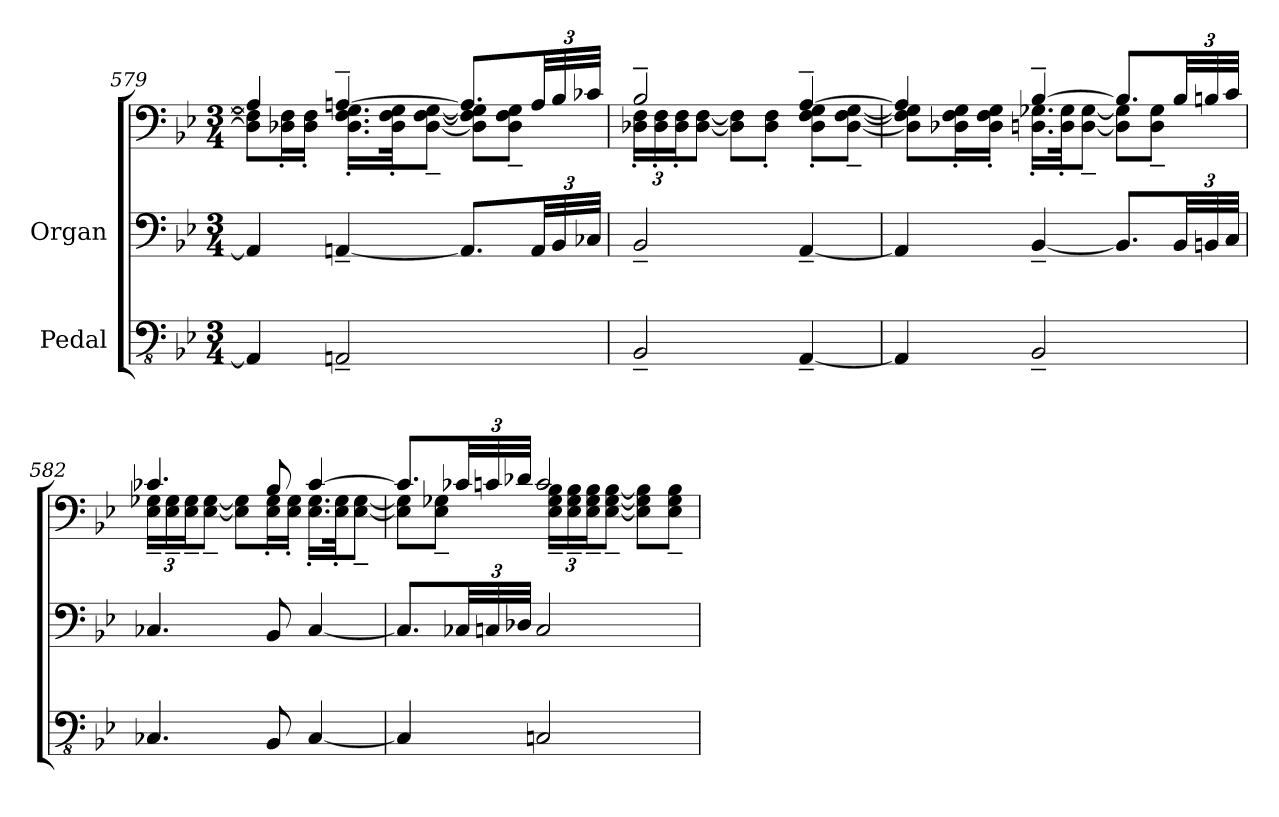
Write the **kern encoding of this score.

**kern	**kern	**kern
*part2	*part1	*part1
*staff3	*staff2	*staff1
*I"Pedal	*I"Organ	*
!!LO:LB:g=z
*clefFv4	*clefF4	*clefF4
*k[b-e-]	*k[b-e-]	*k[b-e-]
*M3/4	*M3/4	*M3/4
=579	=579	=579
*	*	*^
4AAA-/]	4AA-/]	4A-/]	8D-\] 8F\]L
.	.	.	16D-X\' 16F\'L
.	.	.	16D-\' 16F\'JJ
2AAAn~/	[4AAn~/	[4An~/	16.D-\' 16.F\' 16.G\'LL
.	.	.	32D-\' 32F\' 32G\'JK
.	.	.	[8D-\~ [8F\~ [8G\~J
.	8.AA/L]	8.A/L]	8D-\] 8F\] 8G\]L
.	.	.	8D-\~ 8F\~ 8G\~J
*	*Xbrackettup	*Xbrackettup	*
.	48AA/LL	48A/LL	.
.	48BB-/	48B-/	.
.	48C-X/JJJ	48c-X/JJJ	.
=580	=580	=580	=580
2BBB-~/	2BB-~/	2B-~/	24D-X\' 24F\'LL
.	.	.	24D-\' 24F\'
.	.	.	24D-\' 24F\'J
.	.	.	[8D-\ [8F\J
.	.	.	8D-\] 8F\]L
.	.	.	8D-\' 8F\'J
[4AAA~/	[4AA~/	[4A~/	8D-\' 8F\' 8G\'L
.	.	.	[8D-\~ [8F\~ [8G\~J
=581	=581	=581	=581
4AAA/]	4AA/]	4A/]	8D-\] 8F\] 8G\]L
.	.	.	16D-X\' 16F\' 16G\'L
.	.	.	16D-\' 16F\' 16G\'JJ
2BBB-~/	[4BB-~/	[4B-~/	16.Dn\' 16.G-X\'LL
.	.	.	32D\' 32G-\'JK
.	.	.	[8D\~ [8G-\~J
.	8.BB-/L]	8.B-/L]	8D\] 8G-\]L
.	.	.	8D\~ 8G-\~J
.	48BB-/LL	48B-/LL	.
.	48BBn/	48Bn/	.
.	48C/JJJ	48c/JJJ	.
!!LO:LB:g=z	!!
=582	=582	=582	=582
4.CC-X/	4.C-X/	4.c-X/	24E-\~ 24G-X\~LL
.	.	.	24E-\~ 24G-\~
.	.	.	24E-\~ 24G-\~J
.	.	.	[8E-\~ [8G-\~J
.	.	.	8E-\] 8G-\]L
8BBB-/	8BB-/	8B-/	16E-\' 16G-\'L
.	.	.	16E-\' 16G-\'JJ
[4CC-/	[4C-/	[4c-/	16.E-\' 16.G-\'LL
.	.	.	32E-\' 32G-\'JK
.	.	.	[8E-\~ [8G-\~J
=583	=583	=583	=583
4CC-/]	8.C-/L]	8.c-/L]	8E-\] 8G-\]L
.	.	.	8E-\~ 8G-X\~J
.	48C-X/LL	48c-X/LL	.
.	48Cn/	48cn/	.
.	48D-X/JJJ	48d-X/JJJ	.
2CCn/	2C/	2c/	24E-\~ 24G-\~ 24B-\~LL
.	.	.	24E-\~ 24G-\~ 24B-\~
.	.	.	24E-\~ 24G-\~ 24B-\~J
.	.	.	[8E-\~ [8G-\~ [8B-\~J
.	.	.	8E-\] 8G-\] 8B-\]L
.	.	.	8E-\~ 8G-\~ 8B-\~J
*	*	*v	*v
=	=	=
*-	*-	*-
